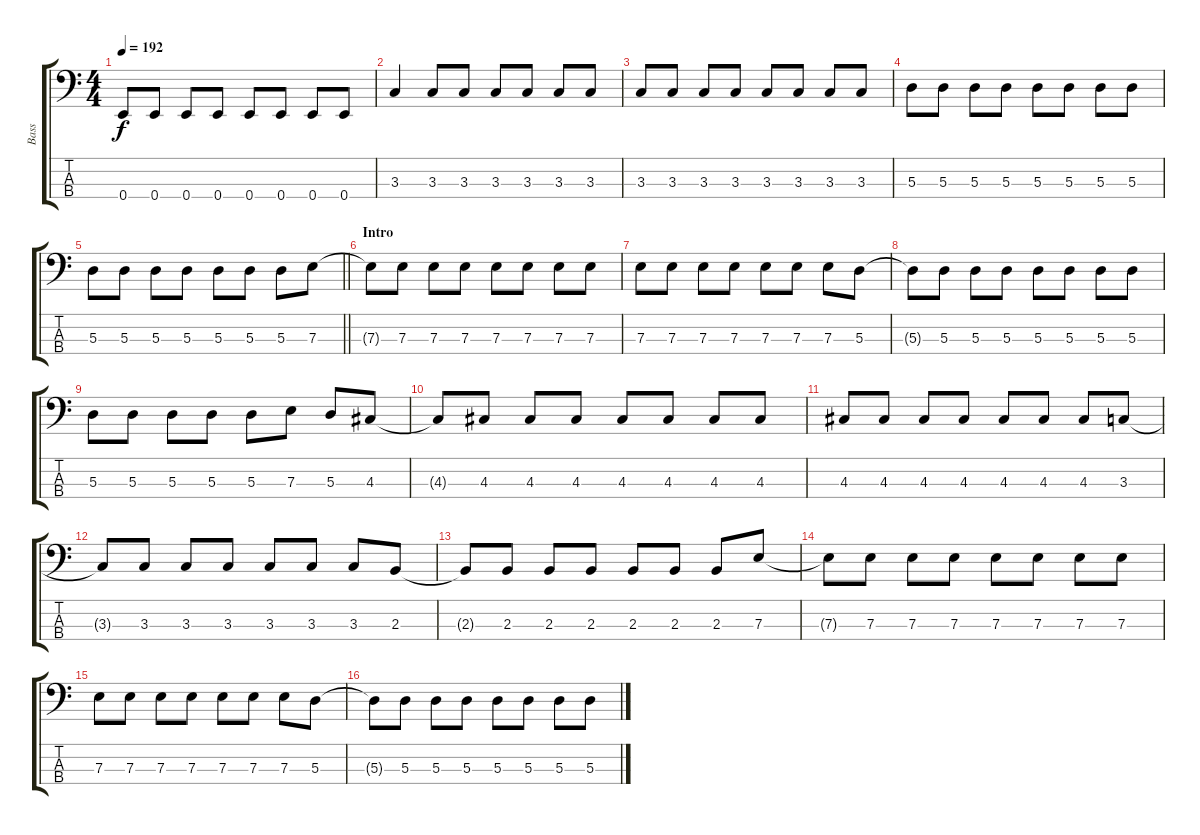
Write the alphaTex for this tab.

\track ("Bass" "Bass") {instrument electricbasspick}
\staff {score tabs}
\tuning (G2 D2 A1 E1) {hide}
\ts (4 4)
\tempo 192
\clef f4
\ks c
0.4.8{dy f} 0.4.8 0.4.8 0.4.8 0.4.8 0.4.8 0.4.8 0.4.8 |
3.3.4 3.3.8 3.3.8 3.3.8 3.3.8 3.3.8 3.3.8 |
3.3.8 3.3.8 3.3.8 3.3.8 3.3.8 3.3.8 3.3.8 3.3.8 |
5.3.8 5.3.8 5.3.8 5.3.8 5.3.8 5.3.8 5.3.8 5.3.8 |
\barLineRight lightlight
5.3.8 5.3.8 5.3.8 5.3.8 5.3.8 5.3.8 5.3.8 7.3.8 |
\section ("" "Intro")
7.3{t}.8 7.3.8 7.3.8 7.3.8 7.3.8 7.3.8 7.3.8 7.3.8 |
7.3.8 7.3.8 7.3.8 7.3.8 7.3.8 7.3.8 7.3.8 5.3.8 |
5.3{t}.8 5.3.8 5.3.8 5.3.8 5.3.8 5.3.8 5.3.8 5.3.8 |
5.3.8 5.3.8 5.3.8 5.3.8 5.3.8 7.3.8 5.3.8 4.3.8 |
4.3{t}.8 4.3.8 4.3.8 4.3.8 4.3.8 4.3.8 4.3.8 4.3.8 |
4.3.8 4.3.8 4.3.8 4.3.8 4.3.8 4.3.8 4.3.8 3.3.8 |
3.3{t}.8 3.3.8 3.3.8 3.3.8 3.3.8 3.3.8 3.3.8 2.3.8 |
2.3{t}.8 2.3.8 2.3.8 2.3.8 2.3.8 2.3.8 2.3.8 7.3.8 |
7.3{t}.8 7.3.8 7.3.8 7.3.8 7.3.8 7.3.8 7.3.8 7.3.8 |
7.3.8 7.3.8 7.3.8 7.3.8 7.3.8 7.3.8 7.3.8 5.3.8 |
5.3{t}.8 5.3.8 5.3.8 5.3.8 5.3.8 5.3.8 5.3.8 5.3.8
